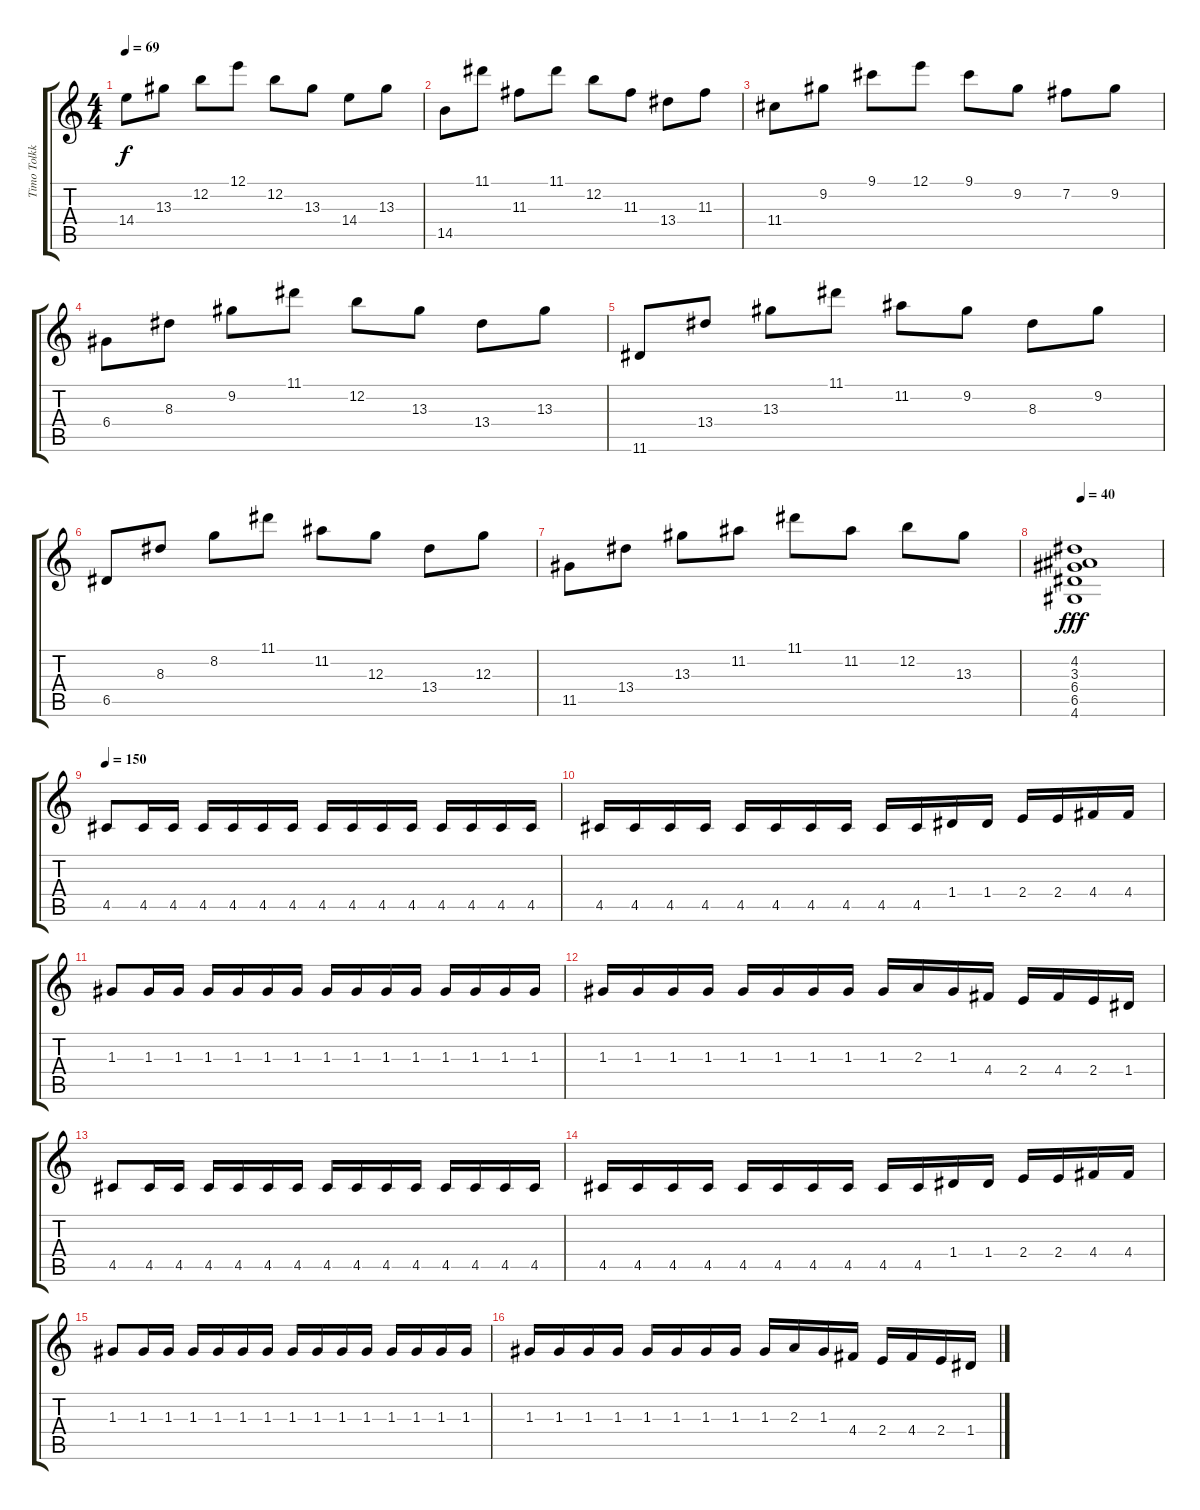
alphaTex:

\track ("Timo Tolkki" "Timo Tolkk") {instrument overdrivenguitar}
\staff {score tabs}
\tuning (E4 B3 G3 D3 A2 E2) {hide}
\ts (4 4)
\tempo 69
\clef g2
\ks c
14.4.8{dy f} 13.3.8 12.2.8 12.1.8 12.2.8 13.3.8 14.4.8 13.3.8 |
14.5.8 11.1.8 11.3.8 11.1.8 12.2.8 11.3.8 13.4.8 11.3.8 |
11.4.8 9.2.8 9.1.8 12.1.8 9.1.8 9.2.8 7.2.8 9.2.8 |
6.4.8 8.3.8 9.2.8 11.1.8 12.2.8 13.3.8 13.4.8 13.3.8 |
11.6.8 13.4.8 13.3.8 11.1.8 11.2.8 9.2.8 8.3.8 9.2.8 |
6.5.8 8.3.8 8.2.8 11.1.8 11.2.8 12.3.8 13.4.8 12.3.8 |
11.5.8 13.4.8 13.3.8 11.2.8 11.1.8 11.2.8 12.2.8 13.3.8 |
\tempo 40
(4.2 3.3 6.4 6.5 4.6).1{dy fff instrument overdrivenguitar} |
\tempo 150
4.5.8 4.5.16 4.5.16 4.5.16 4.5.16 4.5.16 4.5.16 4.5.16 4.5.16 4.5.16 4.5.16 4.5.16 4.5.16 4.5.16 4.5.16 |
4.5.16 4.5.16 4.5.16 4.5.16 4.5.16 4.5.16 4.5.16 4.5.16 4.5.16 4.5.16 1.4.16 1.4.16 2.4.16 2.4.16 4.4.16 4.4.16 |
1.3.8 1.3.16 1.3.16 1.3.16 1.3.16 1.3.16 1.3.16 1.3.16 1.3.16 1.3.16 1.3.16 1.3.16 1.3.16 1.3.16 1.3.16 |
1.3.16 1.3.16 1.3.16 1.3.16 1.3.16 1.3.16 1.3.16 1.3.16 1.3.16 2.3.16 1.3.16 4.4.16 2.4.16 4.4.16 2.4.16 1.4.16 |
4.5.8 4.5.16 4.5.16 4.5.16 4.5.16 4.5.16 4.5.16 4.5.16 4.5.16 4.5.16 4.5.16 4.5.16 4.5.16 4.5.16 4.5.16 |
4.5.16 4.5.16 4.5.16 4.5.16 4.5.16 4.5.16 4.5.16 4.5.16 4.5.16 4.5.16 1.4.16 1.4.16 2.4.16 2.4.16 4.4.16 4.4.16 |
1.3.8 1.3.16 1.3.16 1.3.16 1.3.16 1.3.16 1.3.16 1.3.16 1.3.16 1.3.16 1.3.16 1.3.16 1.3.16 1.3.16 1.3.16 |
1.3.16 1.3.16 1.3.16 1.3.16 1.3.16 1.3.16 1.3.16 1.3.16 1.3.16 2.3.16 1.3.16 4.4.16 2.4.16 4.4.16 2.4.16 1.4.16
